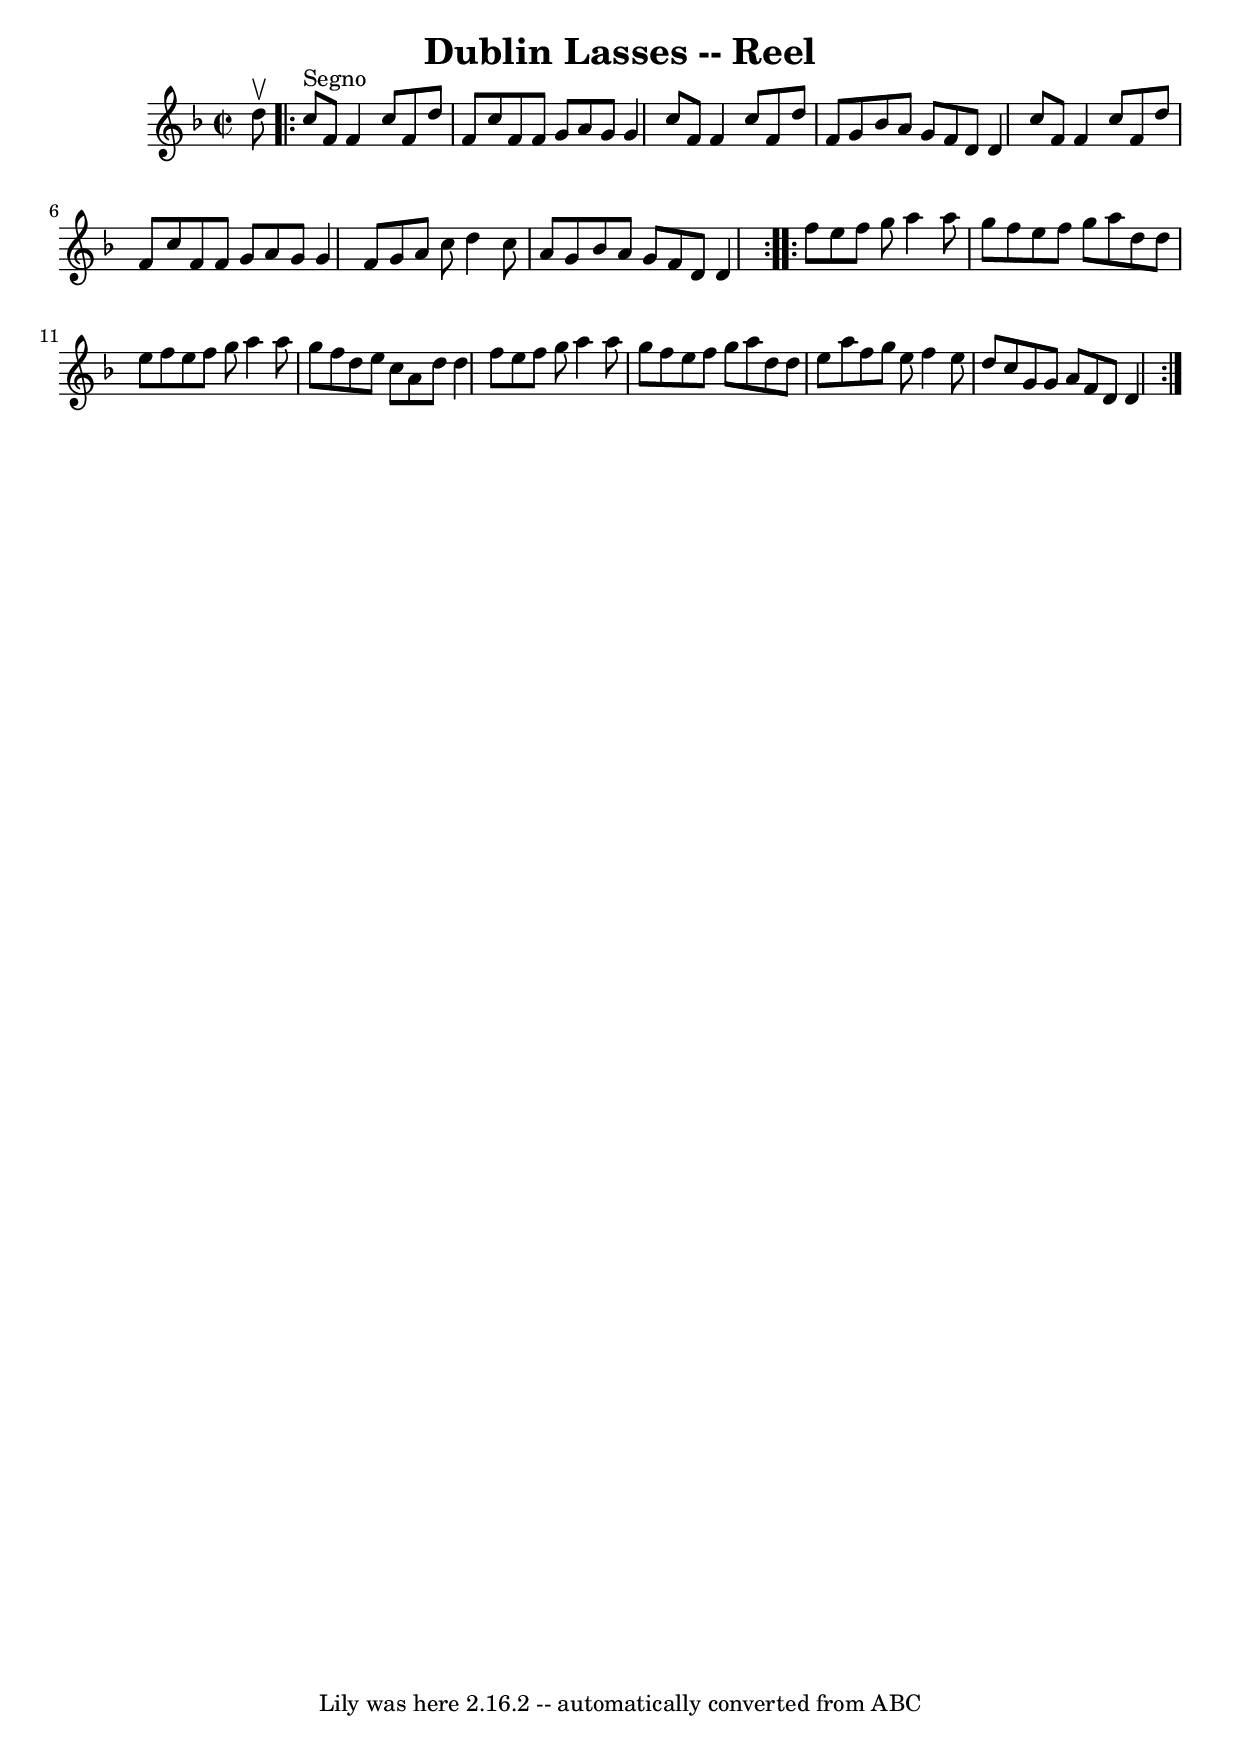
\version "2.7.40"
\include "Mammoth.ily"
\header {
	%% book = "Ryan's Mammoth Collection"
	crossRefNumber = "1"
	footnotes = ""
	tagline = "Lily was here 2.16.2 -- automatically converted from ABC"
	title = "Dublin Lasses -- Reel"
}
voicedefault =  {


\override Staff.TimeSignature #'style = #'C
 \time 2/2 \key f \major d''8^\upbow   \repeat volta 2 { c''8^"Segno"   
f'8 f'4 c''8 f'8 d''8 f'8  |
 c''8 f'8 f'8 g'8  
 a'8 g'8 g'4  |
 c''8 f'8 f'4 c''8 f'8 d''8    
f'8  |
 g'8 bes'8 a'8 g'8 f'8 d'8 d'4  |
     
c''8 f'8 f'4 c''8 f'8 d''8 f'8  |
 c''8 f'8 f'8 
 g'8 a'8 g'8 g'4  |
 f'8 g'8 a'8 c''8 d''4    
c''8 a'8  |
 g'8 bes'8 a'8 g'8 f'8 d'8 d'4  
} \repeat volta 2 { f''8 e''8 f''8 g''8 a''4 a''8 g''8  
|
 f''8 e''8 f''8 g''8 a''8 d''8 d''8 e''8  
|
 f''8 e''8 f''8 g''8 a''4 a''8 g''8  |
   
f''8 d''8 e''8 c''8 a'8 d''8 d''4  |
 f''8 e''8  
 f''8 g''8 a''4 a''8 g''8  |
 f''8 e''8 f''8 g''8 
 a''8 d''8 d''8 e''8  |
 a''8 f''8 g''8 e''8    
f''4 e''8 d''8  |
 c''8 g'8 g'8 a'8 f'8 d'8 d'4 
   }
}

\score{
    <<

	\context Staff="default"
	{
	    \voicedefault 
	}

    >>
	\layout {
	}
	\midi {}
}
